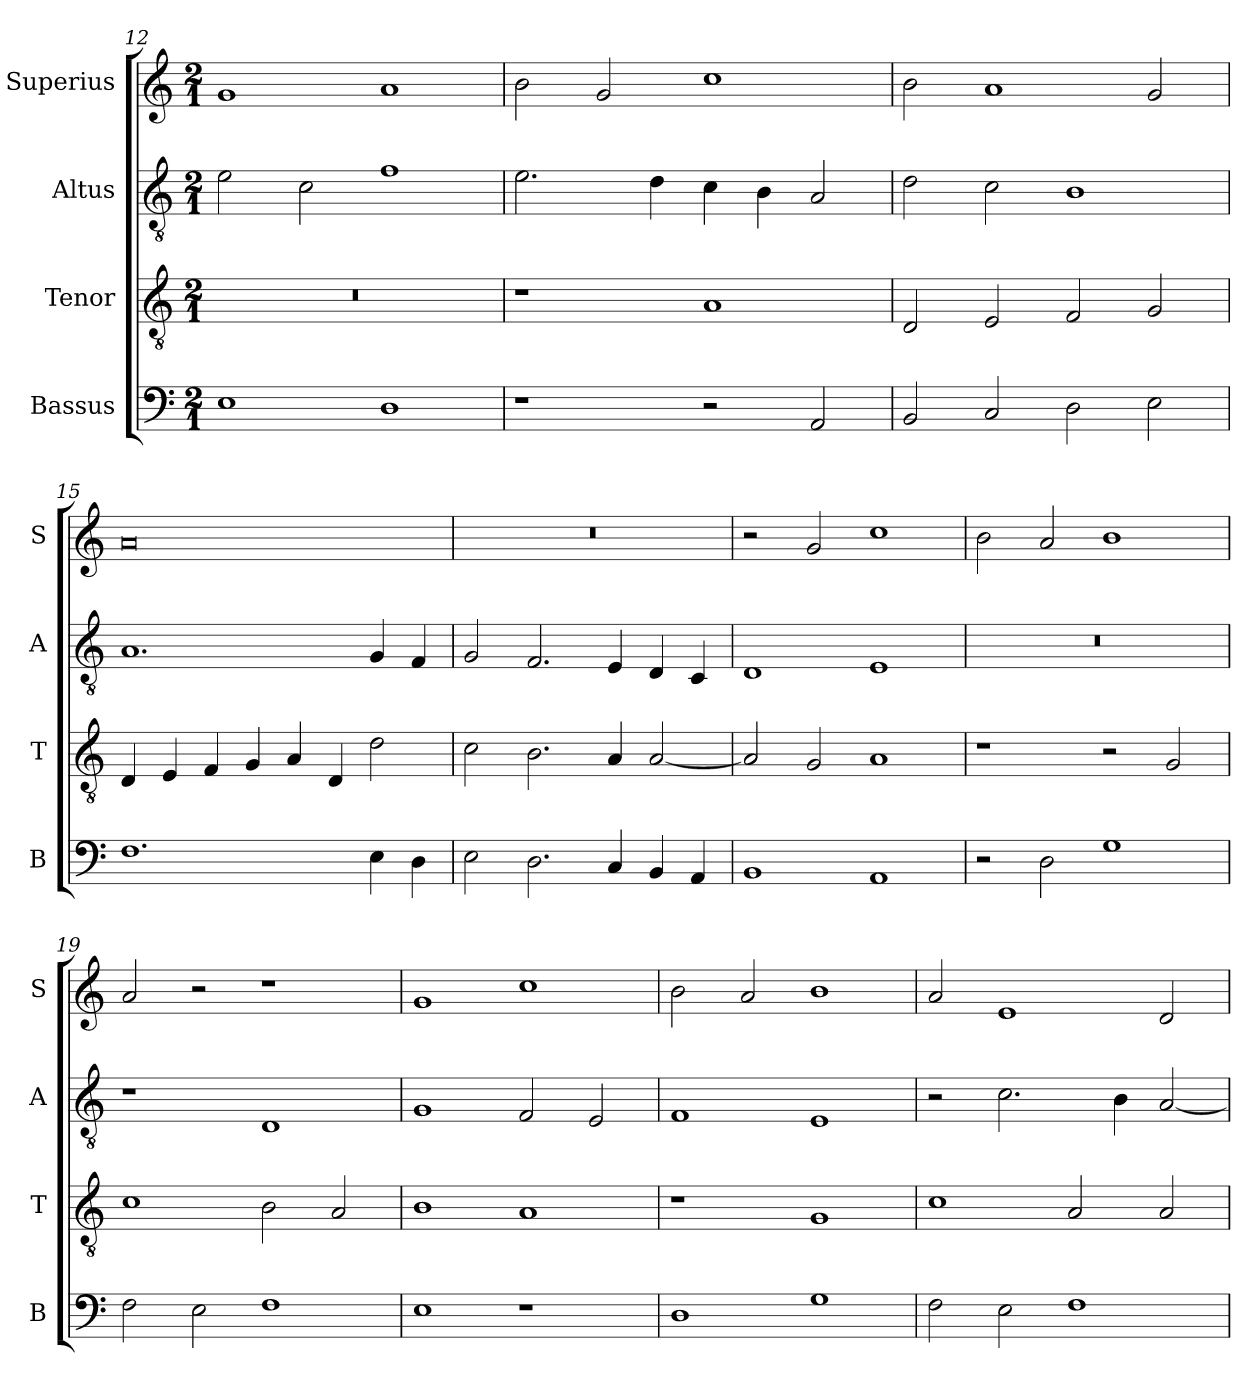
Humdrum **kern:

**kern	**kern	**kern	**kern
*part4	*part3	*part2	*part1
*staff4	*staff3	*staff2	*staff1
*I"Bassus	*I"Tenor	*I"Altus	*I"Superius
*I'B	*I'T	*I'A	*I'S
*clefF4	*clefGv2	*clefGv2	*clefG2
*k[]	*k[]	*k[]	*k[]
*C:	*C:	*C:	*C:
*M2/1	*M2/1	*M2/1	*M2/1
=12	=12	=12	=12
1E	0r	2e	1g
.	.	2c	.
1D	.	1f	1a
=13	=13	=13	=13
1r	1r	2.e	2b
.	.	.	2g
.	.	4d	.
2r	1A	4c	1cc
.	.	4B	.
2AA	.	2A	.
=14	=14	=14	=14
2BB	2D	2d	2b
2C	2E	2c	1a
2D	2F	1B	.
2E	2G	.	2g
=15	=15	=15	=15
1.F	4D	1.A	0a
.	4E	.	.
.	4F	.	.
.	4G	.	.
.	4A	.	.
.	4D	.	.
4E	2d	4G	.
4D	.	4F	.
=16	=16	=16	=16
2E	2c	2G	0r
2.D	2.B	2.F	.
4C	4A	4E	.
4BB	[2A	4D	.
4AA	.	4C	.
=17	=17	=17	=17
1BB	2A]	1D	2r
.	2G	.	2g
1AA	1A	1E	1cc
=18	=18	=18	=18
2r	1r	0r	2b
2D	.	.	2a
1G	2r	.	1b
.	2G	.	.
=19	=19	=19	=19
2F	1c	1r	2a
2E	.	.	2r
1F	2B	1D	1r
.	2A	.	.
=20	=20	=20	=20
1E	1B	1G	1g
1r	1A	2F	1cc
.	.	2E	.
=21	=21	=21	=21
1D	1r	1F	2b
.	.	.	2a
1G	1G	1E	1b
=22	=22	=22	=22
2F	1c	2r	2a
2E	.	2.c	1e
1F	2A	.	.
.	.	4B	.
.	2A	[2A	2d
=	=	=	=
*-	*-	*-	*-
